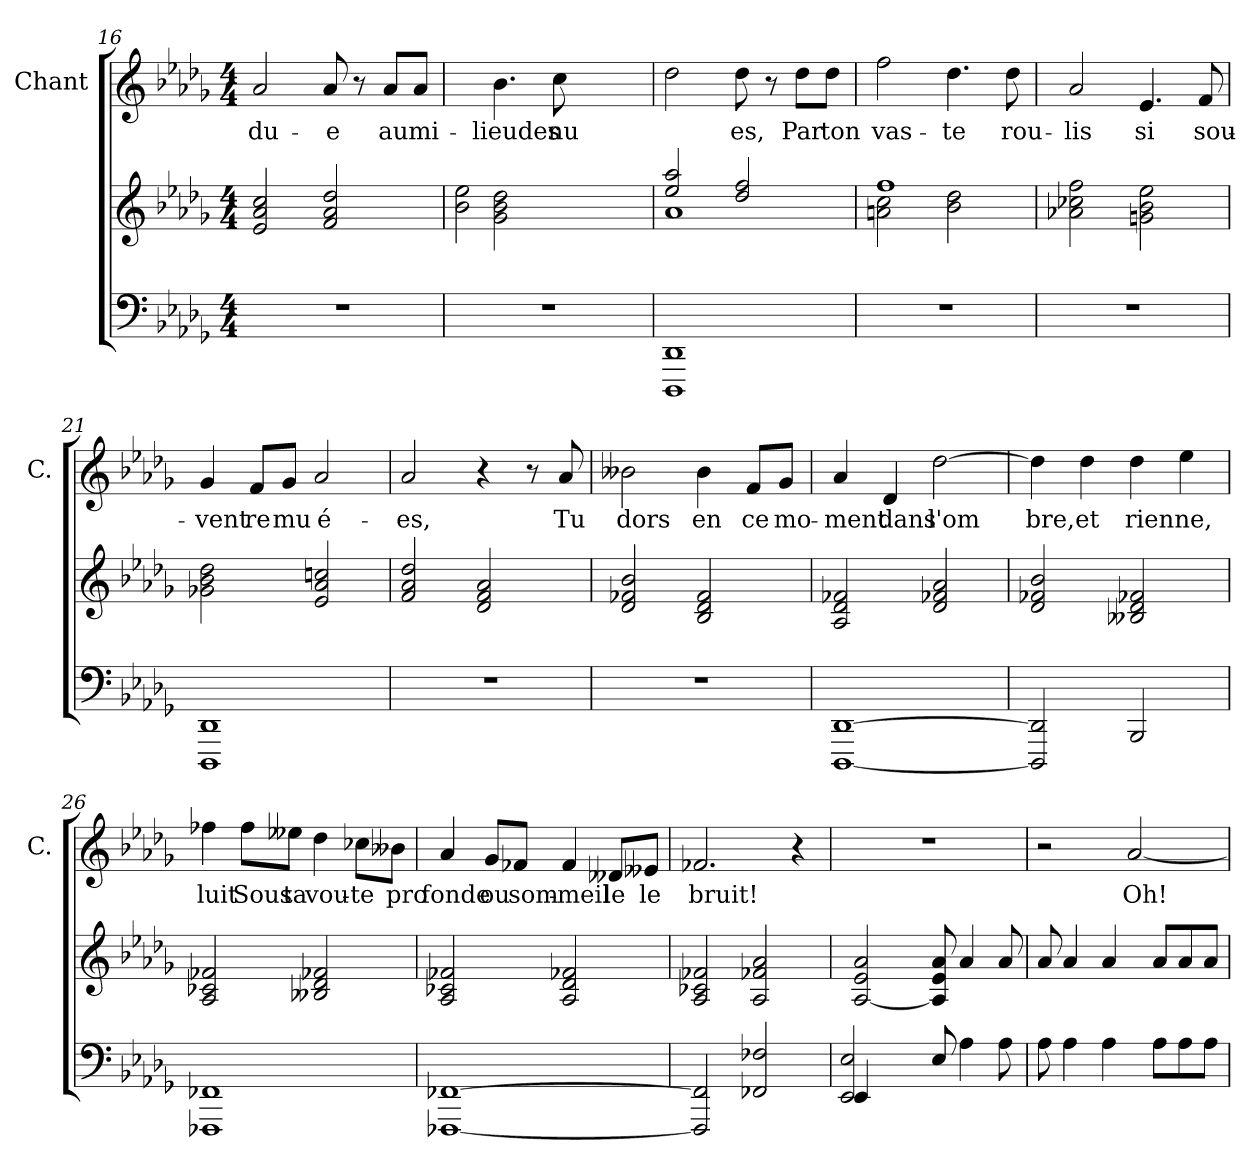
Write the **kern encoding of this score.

**kern	**kern	**kern	**text
*part3	*part2	*part1	*part1
*staff3	*staff2	*staff1	*staff1
*	*	*I"Chant	*
*	*	*I'C.	*
*clefF4	*clefG2	*clefG2	*
*k[b-e-a-d-g-]	*k[b-e-a-d-g-]	*k[b-e-a-d-g-]	*
*M4/4	*M4/4	*M4/4	*
=16	=16	=16	=16
1r	2cci/ 2a-i/ 2e-i/	2a-i/	du-
.	2fi/ 2dd-i/ 2a-i/	8a-i/	e
.	.	8r	.
.	.	8a-i/L	au
.	.	8a-i/J	mi-
=17	=17	=17	=17
*	*^	*	*
1r	2g-i\ 2b-i\ 2dd-i\	2ee-j\ 2b-j\	4.b-i\	lieudes
.	.	.	8cci\	nu-
.	2ryy	2ryy	2ryy	.
!!LO:LB:g=z
=18	=18	=18	=18	=18
1DDD-Z/ 1DD-Z/	2aa-i/ 2ee-i/	1a-j/	2dd-i\	--
.	2dd-i/ 2ffi/	.	8dd-i\	es,
.	.	.	8r	.
.	.	.	8dd-i\L	Par
.	.	.	8dd-i\J	ton
=19	=19	=19	=19	=19
1r	1ffi/	2anj\ 2ccj\	2ffi\	vas-
.	.	2dd-j\ 2b-j\	4.dd-i\	te
.	.	.	8dd-i\	rou-
*	*v	*v	*	*
=20	=20	=20	=20
1r	2ffi\ 2cc-Xi\ 2a-Xi\	2a-i/	lis
.	2ee-i\ 2b-i\ 2gni\	4.e-i/	si
.	.	8fi/	sou-
=21	=21	=21	=21
1DDD-Z/ 1DD-Z/	2dd-i\ 2b-i\ 2g-Xi\	4g-i/	vent
.	.	8fi/L	re
.	.	8g-i/J	mu
.	2ccni/ 2a-i/ 2e-i/	2a-i/	é-
=22	=22	=22	=22
1r	2fi/ 2dd-i/ 2a-i/	2a-i/	es,
.	2d-i/ 2a-i/ 2fi/	4r	.
.	.	8r	.
.	.	8a-i/	Tu
=23	=23	=23	=23
1r	2d-i/ 2b-i/ 2f-Xi/	2b--Xi\	dors
.	2B-i/ 2f-i/ 2d-i/	4b--i\	en
.	.	8fi/L	ce
.	.	8g-i/J	mo-
!!LO:PB:g=z
=24	=24	=24	=24
[1DDD-Z/ [1DD-Z/	2f-Xi/ 2d-i/ 2A-i/	4a-i/	ment
.	.	4d-i/	dans
.	2a-i/ 2f-Xi/ 2d-i/	[2dd-i\	l'om
=25	=25	=25	=25
2DD-Z]/ 2DDD-Z]/	2b-i/ 2f-Xi/ 2d-i/	4dd-i\]	bre,
.	.	4dd-i\	et
2BBB-Z/	2B--Xi/ 2f-Xi/ 2d-i/	4dd-i\	rien
.	.	4ee-i\	ne,
=26	=26	=26	=26
1FFF-XZ/ 1FF-XZ/	2f-Xi/ 2c-Xi/ 2A-i/	4ff-Xi\	luit
.	.	8ff-i\L	Sous
.	.	8ee--Xi\J	ta
.	2B--Xi/ 2f-Xi/ 2d-i/	4dd-i\	vou-
.	.	8cc-Xi\L	te
.	.	8b--Xi\J	pro
=27	=27	=27	=27
[1FFF-XZ/ [1FF-XZ/	2A-i/ 2f-Xi/ 2c-Xi/	4a-i/	fonde
.	.	8g-i/L	ou
.	.	8f-Xi/J	som-
.	2f-Xi/ 2d-i/ 2A-i/	4f-i/	meil
.	.	8d--Xi/L	le
.	.	8e--Xi/J	le
=28	=28	=28	=28
2FF-Z]/ 2FFF-Z]/	2f-Xi/ 2c-Xi/ 2A-i/	2.f-Xi/	bruit!
2F-XZ/ 2FF-XZ/	2a-i/ 2f-Xi/ 2A-i/	.	.
.	.	4r	.
!!LO:LB:g=z
=29	=29	=29	=29
*^	*	*	*
4EE-j/	2E-Z/ 2EE-Z/	2a-i/ 2e-i/ [2A-i/	1r	.
2.ryy	.	.	.	.
.	8E-Z/	8a-i/ 8e-i/ 8A-i]/	.	.
.	4A-Z\	4a-i/	.	.
.	8A-Z\	8a-i/	.	.
*v	*v	*	*	*
=30	=30	=30	=30
8A-Z\	8a-i/	2r	.
4A-Z\	4a-i/	.	.
4A-Z\	4a-i/	.	.
.	.	[2a-i/	Oh!
8A-Z\L	8a-i/L	.	.
8A-Z\	8a-i/	.	.
8A-Z\J	8a-i/J	.	.
=	=	=	=
*-	*-	*-	*-
